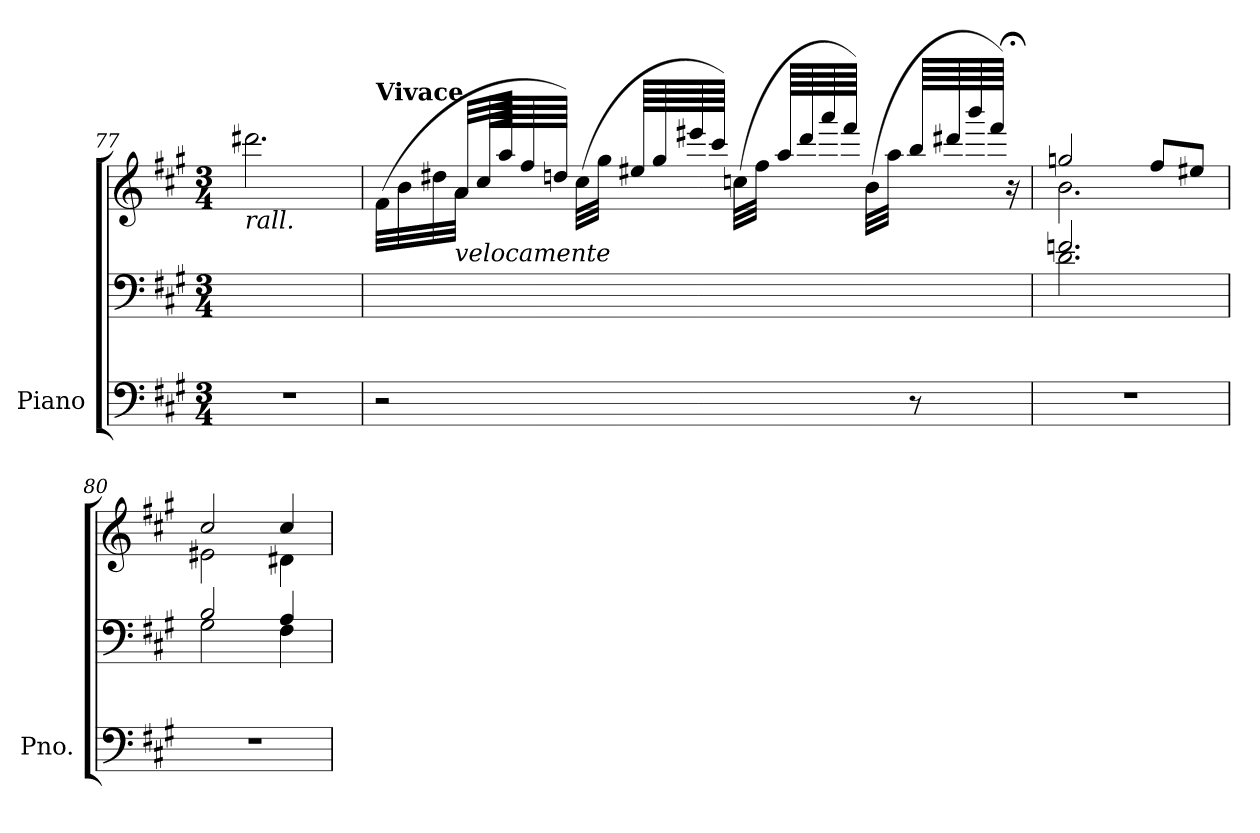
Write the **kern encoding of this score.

**kern	**kern	**kern
*part1	*part1	*part1
*staff3	*staff2	*staff1
*I"Piano	*	*
*I'Pno.	*	*
*clefF4	*clefF4	*clefG2
*k[f#c#g#]	*k[f#c#g#]	*k[f#c#g#]
*M3/4	*M3/4	*M3/4
=77	=77	=77
!	!	!LO:TX:b:i:t=rall.
2.r	2.ryy	2.ddd#X\
=78	=78	=78
*	*	*^
!	!	!LO:TX:a:B:t=Vivace	!
2r	2ryy	(32f#\LLL	16.rgyy
.	.	32b\	.
.	.	32dd#X\	.
!	!	!LO:TX:b:i:t=velocamente	!
.	.	32a\JJJ	32a/LLL
.	.	64cc#/LLLL	64cc#/Lyy
.	.	64aa/	64aa/JJJJyy
.	.	64ff#/	4.rgyy
.	.	64ddn/JJJJ)	.
.	.	(32cc#\LLL	.
.	.	32gg#\JJJ	.
.	.	64ee#X/LLLL	.
.	.	64gg#/	.
.	.	64eee#X/	.
.	.	64ccc#/JJJJ)	.
.	.	(32ccn\LLL	.
.	.	32ff#\JJJ	.
.	.	64aa/LLLL	.
.	.	64ddd/	.
.	.	64aaa/	.
.	.	64fff#/JJJJ)	.
.	.	(32b\LLL	.
.	.	32aa\JJJ	.
8r	8ryy	64bb/LLLL	.
.	.	64ddd#X/	.
.	.	64bbb/	16.rgyy
.	.	64fff#/JJJJ)	.
.	.	16r;<	.
=79	=79	=79	=79
*	*^	*	*
2.r	2.fn/	2.d\	2ggn/	2.b\
.	.	.	8ff#/L	.
.	.	.	8ee#X/J	.
!!LO:LB:g=z	!!
=80	=80	=80	=80	=80
2.r	2B/	2G#\	2cc#/	2e#X\
.	4A/	4F#\	4cc#/	4d#X\
*	*v	*v	*	*
*	*	*v	*v
=	=	=
*-	*-	*-
